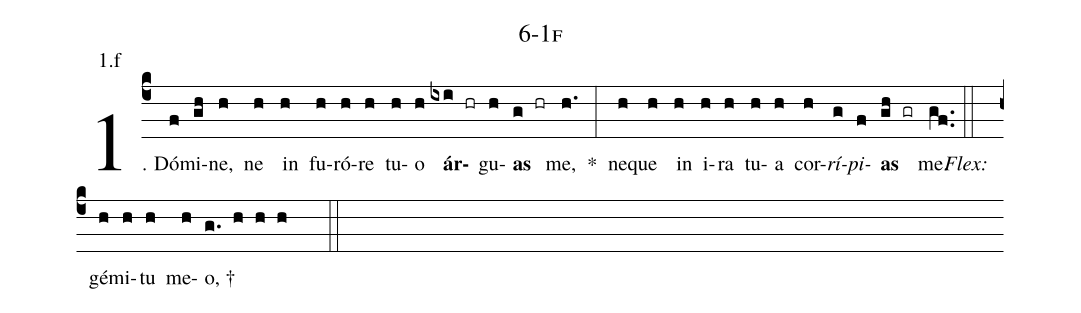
name: 6-1f;
annotation: 1.f;
%%
(c4)1. Dó(f)mi(gh)ne,(h) ne(h) in(h) fu(h)ró(h)re(h) tu(h)o(h) <b>ár</b>(ixi hr)gu(h)<b>as</b>(g hr) me,(h.) *(:) ne(h)que(h) in(h) i(h)ra(h) tu(h)a(h) cor(h)<i>rí</i>(g)<i>pi</i>(f)<b>as</b>(gh gr) me.(gf..) (::)
<i>Flex:</i>()  gé(h)mi(h)tu(h) me(h)o, †(g. h h h  ::)
